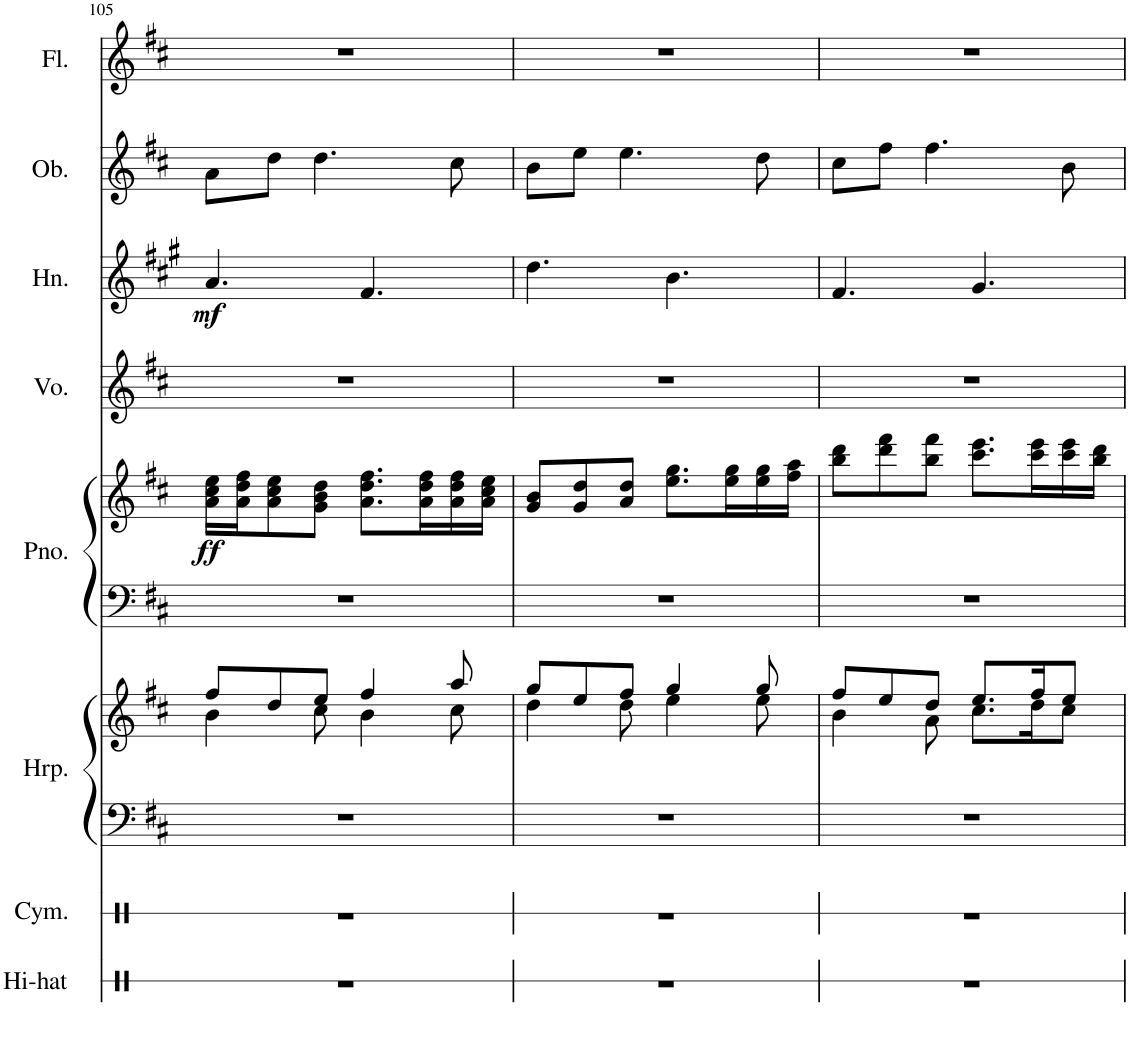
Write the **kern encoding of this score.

**kern	**kern	**kern	**kern	**kern	**kern	**dynam	**kern	**kern	**dynam	**kern	**kern
*part8	*part7	*part6	*part6	*part5	*part5	*part5	*part4	*part3	*part3	*part2	*part1
*staff10	*staff9	*staff8	*staff7	*staff6	*staff5	*staff5/6	*staff4	*staff3	*staff3	*staff2	*staff1
*I"Hi-hat	*I"Cymbal	*I"Harp	*	*I"Piano	*	*	*I"Voice	*I"Horn	*	*I"Oboe	*I"Flute
*I'Hi-hat	*I'Cym.	*I'Hrp.	*	*I'Pno.	*	*	*I'Vo.	*I'Hn.	*	*I'Ob.	*I'Fl.
!!LO:PB:g=z
*clefX	*clefX	*clefF4	*clefG2	*clefF4	*clefG2	*	*clefG2	*clefG2	*	*clefG2	*clefG2
*	*	*	*	*	*	*	*	*Trd4c7	*	*	*
*k[]	*k[]	*k[f#c#]	*k[f#c#]	*k[f#c#]	*k[f#c#]	*	*k[f#c#]	*k[f#c#g#]	*	*k[f#c#]	*k[f#c#]
*M6/8	*M6/8	*M6/8	*M6/8	*M6/8	*M6/8	*	*M6/8	*M6/8	*	*M6/8	*M6/8
=105	=105	=105	=105	=105	=105	=105	=105	=105	=105	=105	=105
*	*	*	*^	*	*	*	*	*	*	*	*
!	!	!	!	!	!	!	!LO:DY:b	!	!	!LO:DY:b	!	!
2.r	2.r	2.r	8ff#/L	4b\	2.r	16a\ 16cc#\ 16ee\LL	ff	2.r	4.a/	mf	8a\L	2.r
.	.	.	.	.	.	16a\ 16dd\ 16ff#\J	.	.	.	.	.	.
.	.	.	8dd/	.	.	8a\ 8cc#\ 8ee\	.	.	.	.	8dd\J	.
.	.	.	8ee/J	8cc#\	.	8g\ 8b\ 8dd\J	.	.	.	.	4.dd\	.
.	.	.	4ff#/	4b\	.	8.a\ 8.dd\ 8.ff#\L	.	.	4.f#/	.	.	.
.	.	.	.	.	.	16a\ 16dd\ 16ff#\L	.	.	.	.	.	.
.	.	.	8aa/	8cc#\	.	16a\ 16dd\ 16ff#\	.	.	.	.	8cc#\	.
.	.	.	.	.	.	16a\ 16cc#\ 16ee\JJ	.	.	.	.	.	.
=106	=106	=106	=106	=106	=106	=106	=106	=106	=106	=106	=106	=106
2.r	2.r	2.r	8gg/L	4dd\	2.r	8g/ 8b/L	.	2.r	4.dd\	.	8b\L	2.r
.	.	.	8ee/	.	.	8g/ 8dd/	.	.	.	.	8ee\J	.
.	.	.	8ff#/J	8dd\	.	8a/ 8dd/J	.	.	.	.	4.ee\	.
.	.	.	4gg/	4ee\	.	8.ee\ 8.gg\L	.	.	4.b\	.	.	.
.	.	.	.	.	.	16ee\ 16gg\L	.	.	.	.	.	.
.	.	.	8gg/	8ee\	.	16ee\ 16gg\	.	.	.	.	8dd\	.
.	.	.	.	.	.	16ff#\ 16aa\JJ	.	.	.	.	.	.
=107	=107	=107	=107	=107	=107	=107	=107	=107	=107	=107	=107	=107
2.r	2.r	2.r	8ff#/L	4b\	2.r	8bb\ 8ddd\L	.	2.r	4.f#/	.	8cc#\L	2.r
.	.	.	8ee/	.	.	8ddd\ 8fff#\	.	.	.	.	8ff#\J	.
.	.	.	8dd/J	8a\	.	8bb\ 8fff#\J	.	.	.	.	4.ff#\	.
.	.	.	8.ee/L	8.cc#\L	.	8.ccc#\ 8.eee\L	.	.	4.g#/	.	.	.
.	.	.	16ff#/K	16dd\K	.	16ccc#\ 16eee\L	.	.	.	.	.	.
.	.	.	8ee/J	8cc#\J	.	16ccc#\ 16eee\	.	.	.	.	8b\	.
.	.	.	.	.	.	16bb\ 16ddd\JJ	.	.	.	.	.	.
*	*	*	*v	*v	*	*	*	*	*	*	*	*
=	=	=	=	=	=	=	=	=	=	=	=
*-	*-	*-	*-	*-	*-	*-	*-	*-	*-	*-	*-
